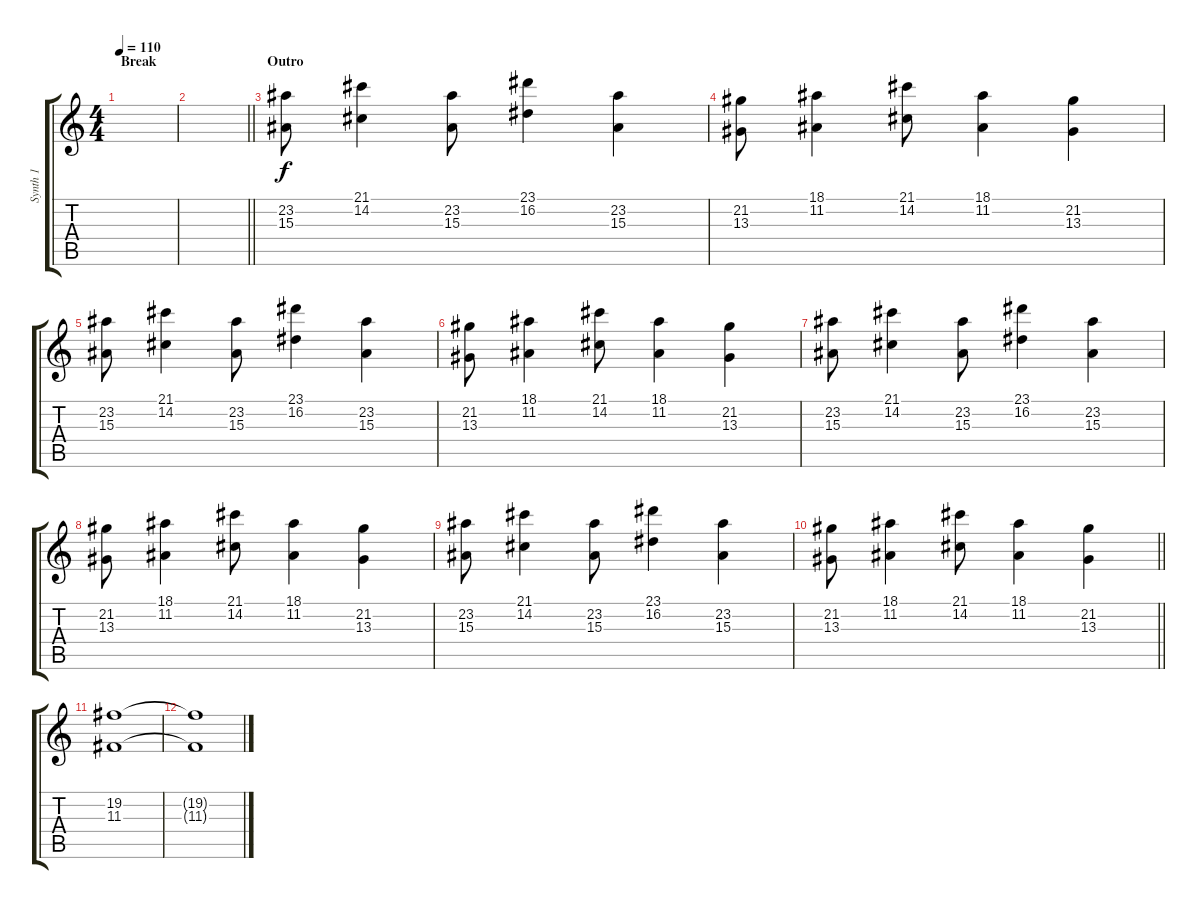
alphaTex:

\track ("Synth 1" "Synth 1") {instrument vibraphone}
\staff {score tabs}
\tuning (E4 B3 G3 D3 A2 D2) {hide}
\ts (4 4)
\section ("" "Break")
\tempo 110
\clef g2
\ks c
|
\barLineRight lightlight
|
\section ("" "Outro")
(23.2 15.3).8 (21.1 14.2).4 (23.2 15.3).8 (23.1 16.2).4 (23.2 15.3).4 |
(21.2 13.3).8 (18.1 11.2).4 (21.1 14.2).8 (18.1 11.2).4 (21.2 13.3).4 |
(23.2 15.3).8 (21.1 14.2).4 (23.2 15.3).8 (23.1 16.2).4 (23.2 15.3).4 |
(21.2 13.3).8 (18.1 11.2).4 (21.1 14.2).8 (18.1 11.2).4 (21.2 13.3).4 |
(23.2 15.3).8 (21.1 14.2).4 (23.2 15.3).8 (23.1 16.2).4 (23.2 15.3).4 |
(21.2 13.3).8 (18.1 11.2).4 (21.1 14.2).8 (18.1 11.2).4 (21.2 13.3).4 |
(23.2 15.3).8 (21.1 14.2).4 (23.2 15.3).8 (23.1 16.2).4 (23.2 15.3).4 |
\barLineRight lightlight
(21.2 13.3).8 (18.1 11.2).4 (21.1 14.2).8 (18.1 11.2).4 (21.2 13.3).4 |
(19.2 11.3).1 |
(19.2{t} 11.3{t}).1
